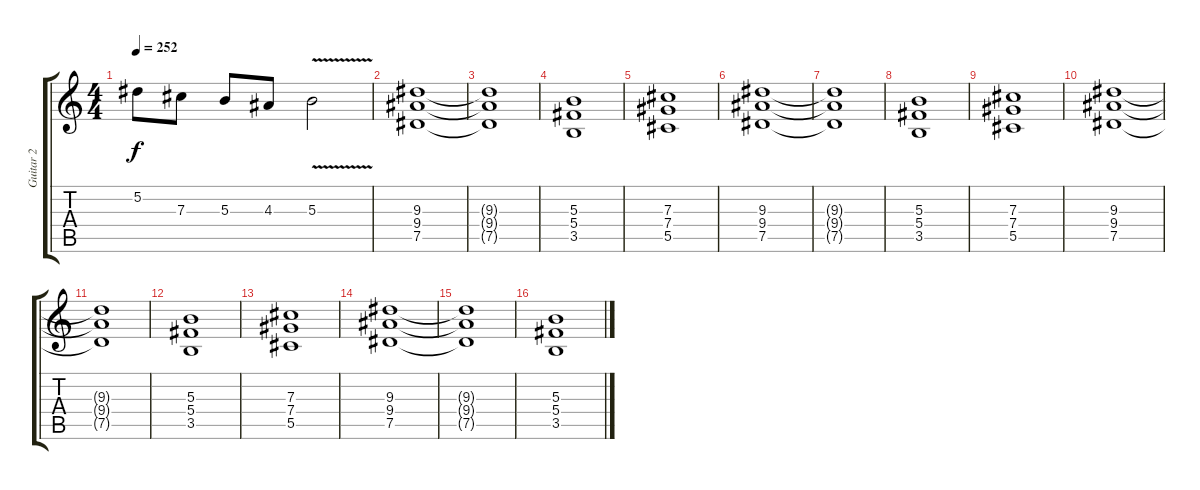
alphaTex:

\track ("Guitar 2" "Guitar 2") {instrument distortionguitar}
\staff {score tabs}
\tuning (Eb4 Bb3 Gb3 Db3 Ab2 Eb2) {hide}
\ts (4 4)
\tempo 252
\clef g2
\ks c
5.2.8{dy f} 7.3.8 5.3.8 4.3.8 5.3{v}.2 |
(9.3 9.4 7.5).1 |
(9.3{t} 9.4{t} 7.5{t}).1 |
(5.3 5.4 3.5).1 |
(7.3 7.4 5.5).1 |
(9.3 9.4 7.5).1 |
(9.3{t} 9.4{t} 7.5{t}).1 |
(5.3 5.4 3.5).1 |
(7.3 7.4 5.5).1 |
(9.3 9.4 7.5).1 |
(9.3{t} 9.4{t} 7.5{t}).1 |
(5.3 5.4 3.5).1 |
(7.3 7.4 5.5).1 |
(9.3 9.4 7.5).1 |
(9.3{t} 9.4{t} 7.5{t}).1 |
(5.3 5.4 3.5).1
